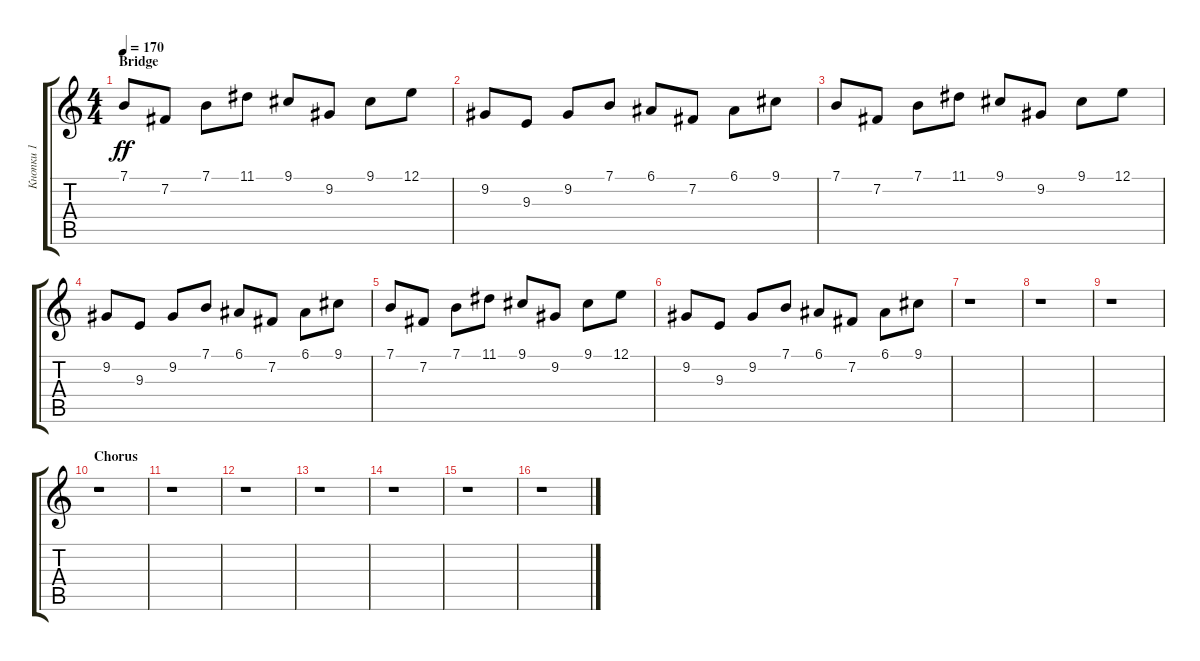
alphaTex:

\track ("Кнопки 1" "Кнопки 1") {instrument stringensemble1}
\staff {score tabs}
\tuning (E4 B3 G3 D3 A2 E2) {hide}
\ts (4 4)
\section ("" "Bridge")
\tempo 170
\clef g2
\ks c
7.1.8{dy ff} 7.2.8 7.1.8 11.1.8 9.1.8 9.2.8 9.1.8 12.1.8 |
9.2.8 9.3.8 9.2.8 7.1.8 6.1.8 7.2.8 6.1.8 9.1.8 |
7.1.8 7.2.8 7.1.8 11.1.8 9.1.8 9.2.8 9.1.8 12.1.8 |
9.2.8 9.3.8 9.2.8 7.1.8 6.1.8 7.2.8 6.1.8 9.1.8 |
7.1.8 7.2.8 7.1.8 11.1.8 9.1.8 9.2.8 9.1.8 12.1.8 |
9.2.8 9.3.8 9.2.8 7.1.8 6.1.8 7.2.8 6.1.8 9.1.8 |
r.1 |
r.1 |
r.1 |
\section ("" "Chorus")
r.1 |
r.1 |
r.1 |
r.1 |
r.1 |
r.1 |
r.1
